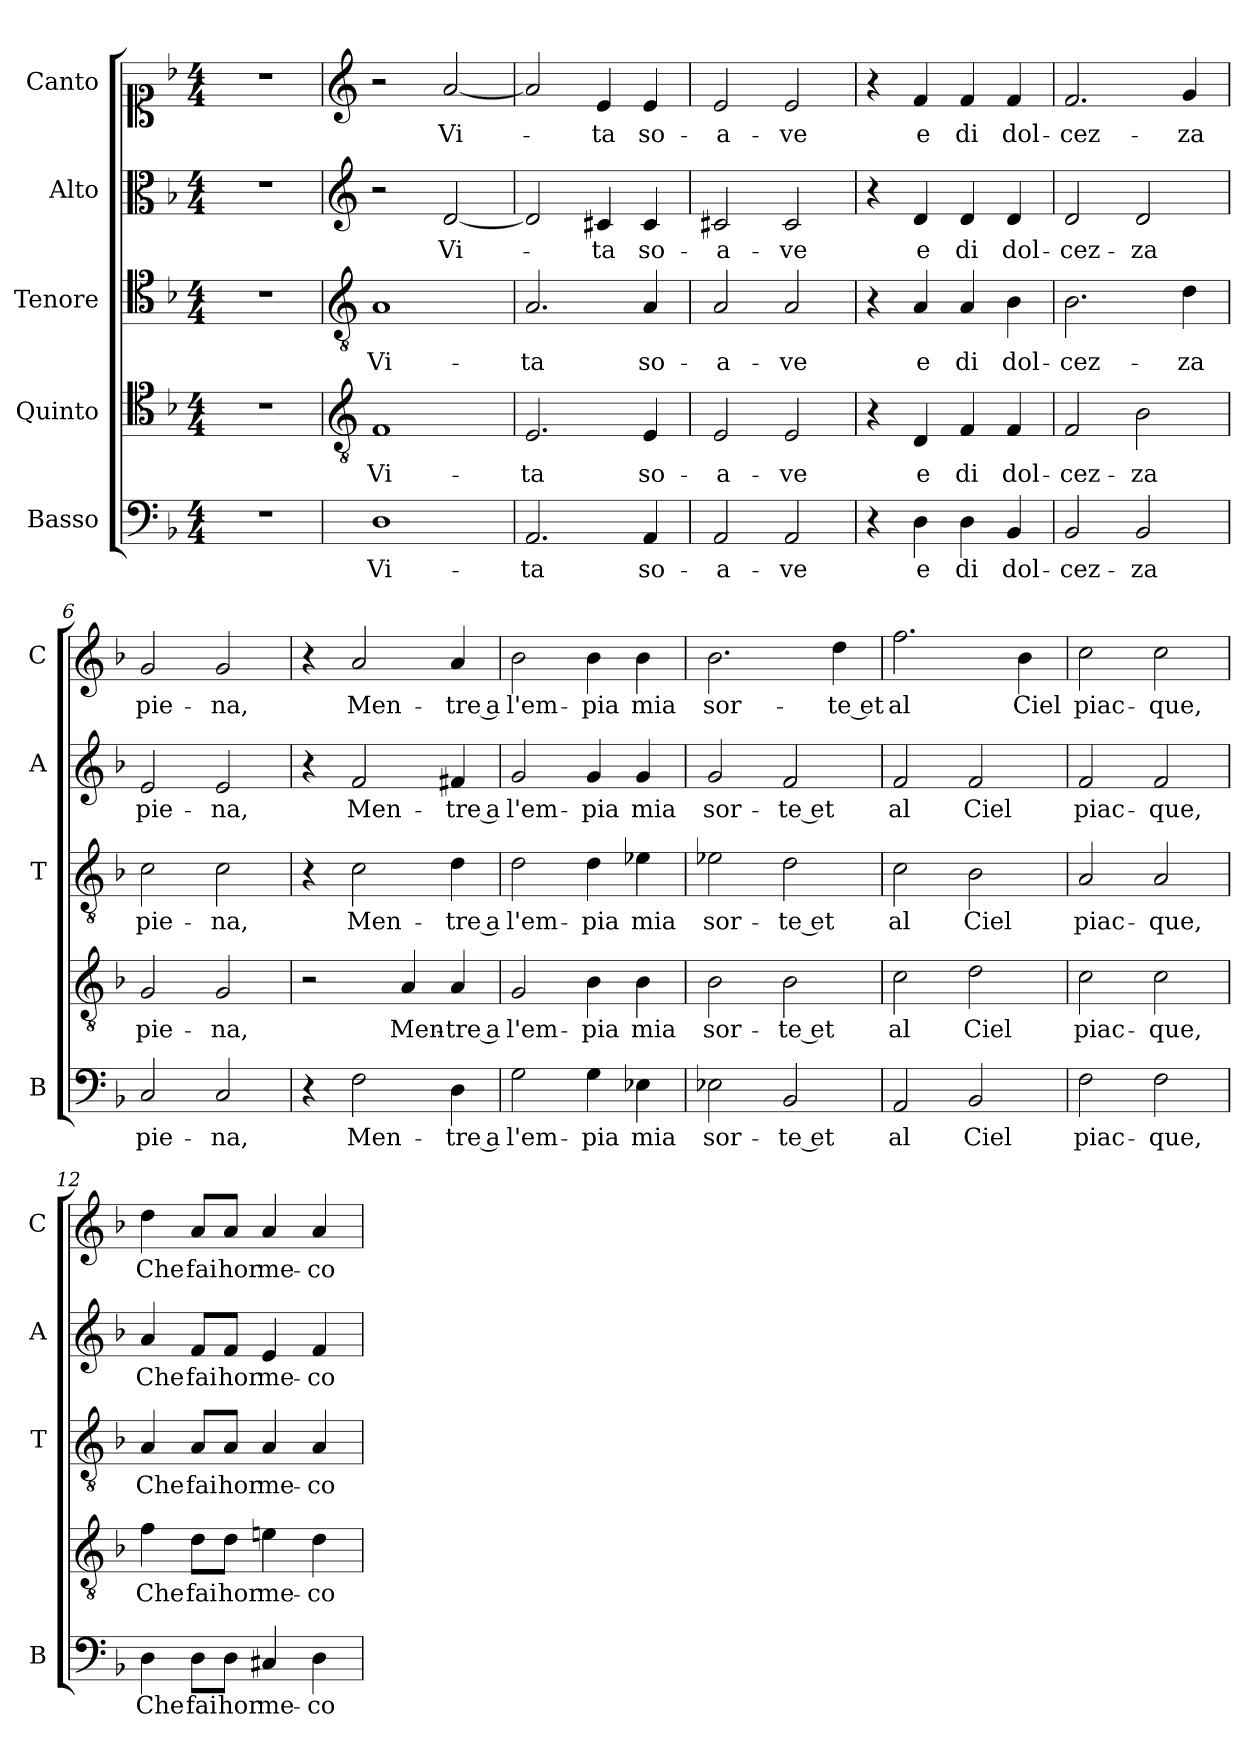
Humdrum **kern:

**kern	**text	**kern	**text	**kern	**text	**kern	**text	**kern	**text
*part5	*part5	*part4	*part4	*part3	*part3	*part2	*part2	*part1	*part1
*staff5	*staff5	*staff4	*staff4	*staff3	*staff3	*staff2	*staff2	*staff1	*staff1
*I"Basso	*	*I"Quinto	*	*I"Tenore	*	*I"Alto	*	*I"Canto	*
*I'B	*	*	*	*I'T	*	*I'A	*	*I'C	*
*clefF4	*	*clefC4	*	*clefC4	*	*clefC3	*	*clefC1	*
*k[b-]	*	*k[b-]	*	*k[b-]	*	*k[b-]	*	*k[b-]	*
*F:	*	*F:	*	*F:	*	*F:	*	*F:	*
*M4/4	*	*M4/4	*	*M4/4	*	*M4/4	*	*M4/4	*
=	=	=	=	=	=	=	=	=	=
1r	.	1r	.	1r	.	1r	.	1r	.
=1	=1	=1	=1	=1	=1	=1	=1	=1	=1
*	*	*clefGv2	*	*clefGv2	*	*clefG2	*	*clefG2	*
!	!LO:LY:b	!	!LO:LY:b	!	!LO:LY:b	!	!	!	!
1D	Vi-	1F	Vi-	1A	Vi-	2r	.	2r	.
!	!	!	!	!	!	!	!LO:LY:b	!	!LO:LY:b
.	.	.	.	.	.	[2d/	Vi-	[2a/	Vi-
=2	=2	=2	=2	=2	=2	=2	=2	=2	=2
!	!LO:LY:b	!	!LO:LY:b	!	!LO:LY:b	!	!	!	!
2.AA/	-ta	2.E/	-ta	2.A/	-ta	2d/]	.	2a/]	.
!	!	!	!	!	!	!	!LO:LY:b	!	!LO:LY:b
.	.	.	.	.	.	4c#X/	-ta	4e/	-ta
!	!LO:LY:b	!	!LO:LY:b	!	!LO:LY:b	!	!LO:LY:b	!	!LO:LY:b
4AA/	so-	4E/	so-	4A/	so-	4c#/	so-	4e/	so-
=3	=3	=3	=3	=3	=3	=3	=3	=3	=3
!	!LO:LY:b	!	!LO:LY:b	!	!LO:LY:b	!	!LO:LY:b	!	!LO:LY:b
2AA/	-a-	2E/	-a-	2A/	-a-	2c#X/	-a-	2e/	-a-
!	!LO:LY:b	!	!LO:LY:b	!	!LO:LY:b	!	!LO:LY:b	!	!LO:LY:b
2AA/	-ve	2E/	-ve	2A/	-ve	2c#/	-ve	2e/	-ve
=4	=4	=4	=4	=4	=4	=4	=4	=4	=4
4r	.	4r	.	4r	.	4r	.	4r	.
!	!LO:LY:b	!	!LO:LY:b	!	!LO:LY:b	!	!LO:LY:b	!	!LO:LY:b
4D\	e	4D/	e	4A/	e	4d/	e	4f/	e
!	!LO:LY:b	!	!LO:LY:b	!	!LO:LY:b	!	!LO:LY:b	!	!LO:LY:b
4D\	di	4F/	di	4A/	di	4d/	di	4f/	di
!	!LO:LY:b	!	!LO:LY:b	!	!LO:LY:b	!	!LO:LY:b	!	!LO:LY:b
4BB-/	dol-	4F/	dol-	4B-\	dol-	4d/	dol-	4f/	dol-
=5	=5	=5	=5	=5	=5	=5	=5	=5	=5
!	!LO:LY:b	!	!LO:LY:b	!	!LO:LY:b	!	!LO:LY:b	!	!LO:LY:b
2BB-/	-cez-	2F/	-cez-	2.B-\	-cez-	2d/	-cez-	2.f/	-cez-
!	!LO:LY:b	!	!LO:LY:b	!	!	!	!LO:LY:b	!	!
2BB-/	-za	2B-\	-za	.	.	2d/	-za	.	.
!	!	!	!	!	!LO:LY:b	!	!	!	!LO:LY:b
.	.	.	.	4d\	-za	.	.	4g/	-za
=6	=6	=6	=6	=6	=6	=6	=6	=6	=6
!	!LO:LY:b	!	!LO:LY:b	!	!LO:LY:b	!	!LO:LY:b	!	!LO:LY:b
2C/	pie-	2G/	pie-	2c\	pie-	2e/	pie-	2g/	pie-
!	!LO:LY:b	!	!LO:LY:b	!	!LO:LY:b	!	!LO:LY:b	!	!LO:LY:b
2C/	-na,	2G/	-na,	2c\	-na,	2e/	-na,	2g/	-na,
=7	=7	=7	=7	=7	=7	=7	=7	=7	=7
4r	.	2r	.	4r	.	4r	.	4r	.
!	!LO:LY:b	!	!	!	!LO:LY:b	!	!LO:LY:b	!	!LO:LY:b
2F\	Men-	.	.	2c\	Men-	2f/	Men-	2a/	Men-
!	!	!	!LO:LY:b	!	!	!	!	!	!
.	.	4A/	Men-	.	.	.	.	.	.
!	!LO:LY:b	!	!LO:LY:b	!	!LO:LY:b	!	!LO:LY:b	!	!LO:LY:b
4D\	-tre a	4A/	-tre a	4d\	-tre a	4f#X/	-tre a	4a/	-tre a
!!LO:LB:g=z
=8	=8	=8	=8	=8	=8	=8	=8	=8	=8
!	!LO:LY:b	!	!LO:LY:b	!	!LO:LY:b	!	!LO:LY:b	!	!LO:LY:b
2G\	l'em-	2G/	l'em-	2d\	l'em-	2g/	l'em-	2b-\	l'em-
!	!LO:LY:b	!	!LO:LY:b	!	!LO:LY:b	!	!LO:LY:b	!	!LO:LY:b
4G\	-pia	4B-\	-pia	4d\	-pia	4g/	-pia	4b-\	-pia
!	!LO:LY:b	!	!LO:LY:b	!	!LO:LY:b	!	!LO:LY:b	!	!LO:LY:b
4E-X\	mia	4B-\	mia	4e-X\	mia	4g/	mia	4b-\	mia
=9	=9	=9	=9	=9	=9	=9	=9	=9	=9
!	!LO:LY:b	!	!LO:LY:b	!	!LO:LY:b	!	!LO:LY:b	!	!LO:LY:b
2E-X\	sor-	2B-\	sor-	2e-X\	sor-	2g/	sor-	2.b-\	sor-
!	!LO:LY:b	!	!LO:LY:b	!	!LO:LY:b	!	!LO:LY:b	!	!
2BB-/	-te et	2B-\	-te et	2d\	-te et	2f/	-te et	.	.
!	!	!	!	!	!	!	!	!	!LO:LY:b
.	.	.	.	.	.	.	.	4dd\	-te et
=10	=10	=10	=10	=10	=10	=10	=10	=10	=10
!	!LO:LY:b	!	!LO:LY:b	!	!LO:LY:b	!	!LO:LY:b	!	!LO:LY:b
2AA/	al	2c\	al	2c\	al	2f/	al	2.ff\	al
!	!LO:LY:b	!	!LO:LY:b	!	!LO:LY:b	!	!LO:LY:b	!	!
2BB-/	Ciel	2d\	Ciel	2B-\	Ciel	2f/	Ciel	.	.
!	!	!	!	!	!	!	!	!	!LO:LY:b
.	.	.	.	.	.	.	.	4b-\	Ciel
=11	=11	=11	=11	=11	=11	=11	=11	=11	=11
!	!LO:LY:b	!	!LO:LY:b	!	!LO:LY:b	!	!LO:LY:b	!	!LO:LY:b
2F\	piac-	2c\	piac-	2A/	piac-	2f/	piac-	2cc\	piac-
!	!LO:LY:b	!	!LO:LY:b	!	!LO:LY:b	!	!LO:LY:b	!	!LO:LY:b
2F\	-que,	2c\	-que,	2A/	-que,	2f/	-que,	2cc\	-que,
=12	=12	=12	=12	=12	=12	=12	=12	=12	=12
!	!LO:LY:b	!	!LO:LY:b	!	!LO:LY:b	!	!LO:LY:b	!	!LO:LY:b
4D\	Che	4f\	Che	4A/	Che	4a/	Che	4dd\	Che
!	!LO:LY:b	!	!LO:LY:b	!	!LO:LY:b	!	!LO:LY:b	!	!LO:LY:b
8D\L	fai	8d\L	fai	8A/L	fai	8f/L	fai	8a/L	fai
!	!LO:LY:b	!	!LO:LY:b	!	!LO:LY:b	!	!LO:LY:b	!	!LO:LY:b
8D\J	hor	8d\J	hor	8A/J	hor	8f/J	hor	8a/J	hor
!	!LO:LY:b	!	!LO:LY:b	!	!LO:LY:b	!	!LO:LY:b	!	!LO:LY:b
4C#X/	me-	4eni\	me-	4A/	me-	4e/	me-	4a/	me-
!	!LO:LY:b	!	!LO:LY:b	!	!LO:LY:b	!	!LO:LY:b	!	!LO:LY:b
4D\	-co	4d\	-co	4A/	-co	4f/	-co	4a/	-co
=	=	=	=	=	=	=	=	=	=
*-	*-	*-	*-	*-	*-	*-	*-	*-	*-
